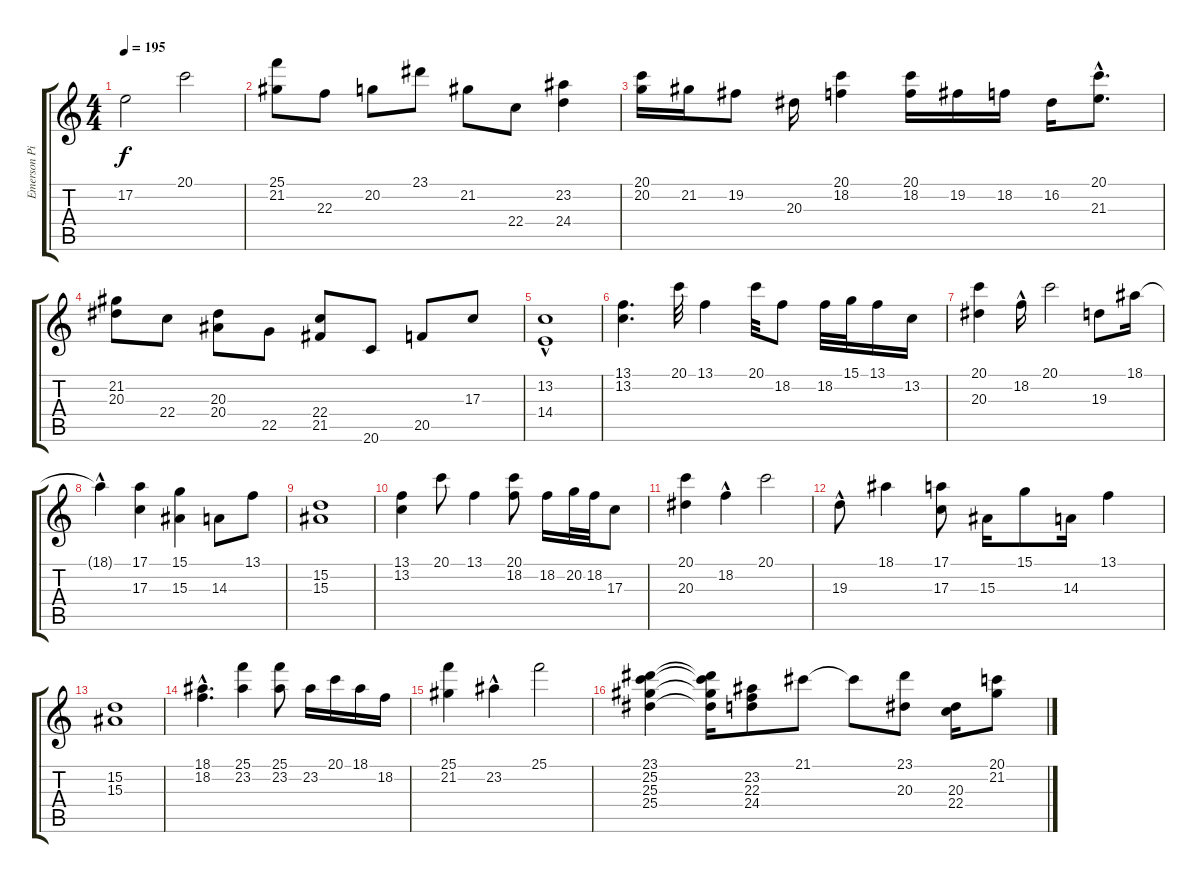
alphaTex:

\track ("Emerson Piano RH" "Emerson Pi") {instrument acousticgrandpiano}
\staff {score tabs}
\tuning (E4 B3 G3 D3 A2 E2) {hide}
\ts (4 4)
\tempo 195
\clef g2
\ks c
17.2.2{dy f} 20.1.2 |
(25.1 21.2).8 22.3.8 20.2.8 23.1.8 21.2.8 22.4.8 (23.2 24.4).4 |
(20.1 20.2).16 21.2.16 19.2.8 20.3.16 (20.1 18.2).4 (20.1 18.2).16 19.2.16 18.2.16 16.2.16 (20.1{hac} 21.3{hac}).8{d} |
(21.2 20.3).8 22.4.8 (20.3 20.4).8 22.5.8 (22.4 21.5).8 20.6.8 20.5.8 17.3.8 |
(13.2{hac} 14.4{hac}).1 |
(13.1 13.2).4{d} 20.1.32 13.1.4 20.1.32 18.2.8 18.2.32 15.1.32 13.1.16 13.2.16 |
(20.1 20.3).4 18.2{hac}.16 20.1.2 19.3.8 18.1.16 |
18.1{hac t}.4 (17.1 17.3).4 (15.1 15.3).4 14.3.8 13.1.8 |
(15.2 15.3).1 |
(13.1 13.2).4 20.1.8 13.1.4 (20.1 18.2).8 18.2.16 20.2.32 18.2.32 17.3.8 |
(20.1 20.3).4 18.2{hac}.4 20.1.2 |
19.3{hac}.8 18.1.4 (17.1 17.3).8 15.3.16 15.1.8 14.3.16 13.1.4 |
(15.2 15.3).1 |
(18.1{hac} 18.2{hac}).4{d} (25.1 23.2).4 (25.1 23.2).8 23.2.16 20.1.16 18.1.16 18.2.16 |
(25.1 21.2).4 23.2{hac}.4 25.1.2 |
(23.1 25.2 25.3 25.4).4 (23.1{t} 25.2{t} 25.3{t} 25.4{t}).16 (23.2 22.3 24.4).8 21.1.8 21.1{t}.8 (23.1 20.3).8 (20.3 22.4).16 (20.1 21.2).8
